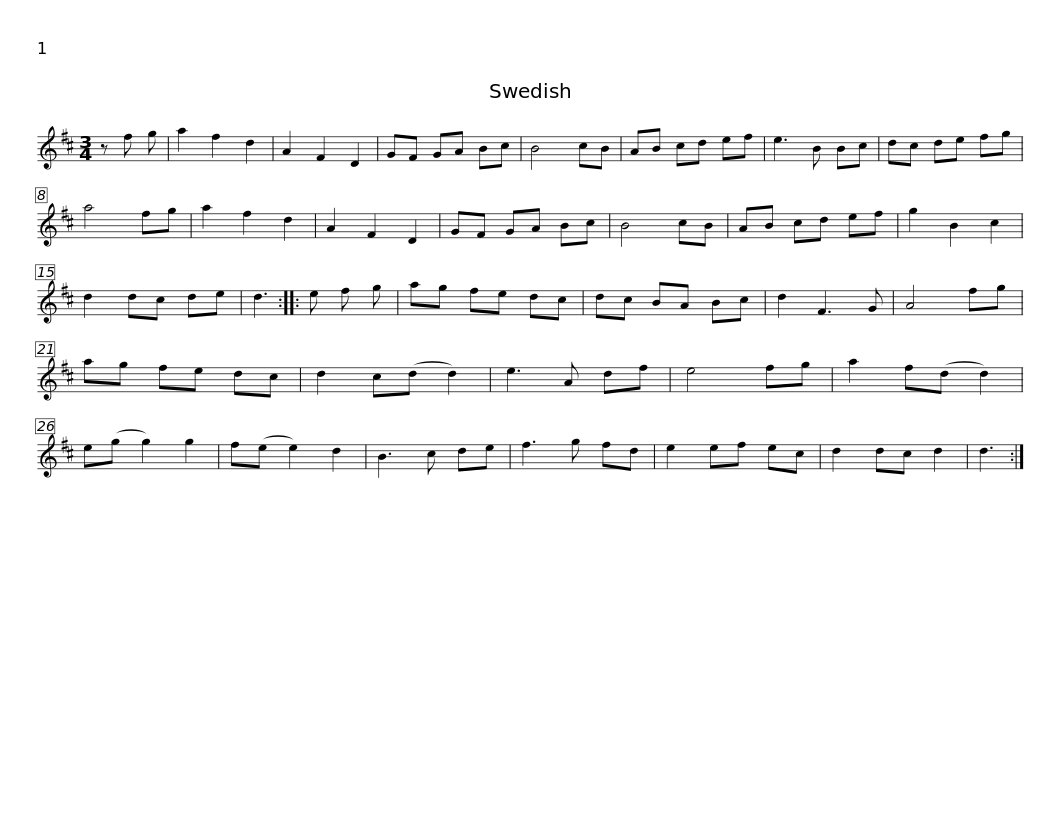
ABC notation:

X:1
L:1/8
M:3/4
I:linebreak $
K:D
V:1 treble
V:1
 z f g | a2 f2 d2 | A2 F2 D2 | GF GA Bc | B4 cB | %5
 AB cd ef | e3 B Bc | dc de fg | a4 fg | a2 f2 d2 |$ %10
 A2 F2 D2 | GF GA Bc | B4 cB | AB cd ef | g2 B2 c2 | %15
 d2 dc de | d3 :: e f g | ag fe dc |$ dc BA Bc | %20
 d2 F3 G | A4 fg | ag fe dc | d2 c(d d2) | e3 A df | %25
 e4 fg | a2 f(d d2) | e(g g2) g2 | f(e e2) d2 |$ B3 c de | %30
 f3 g fd | e2 ef ec | d2 dc d2 | d3 :| %34
